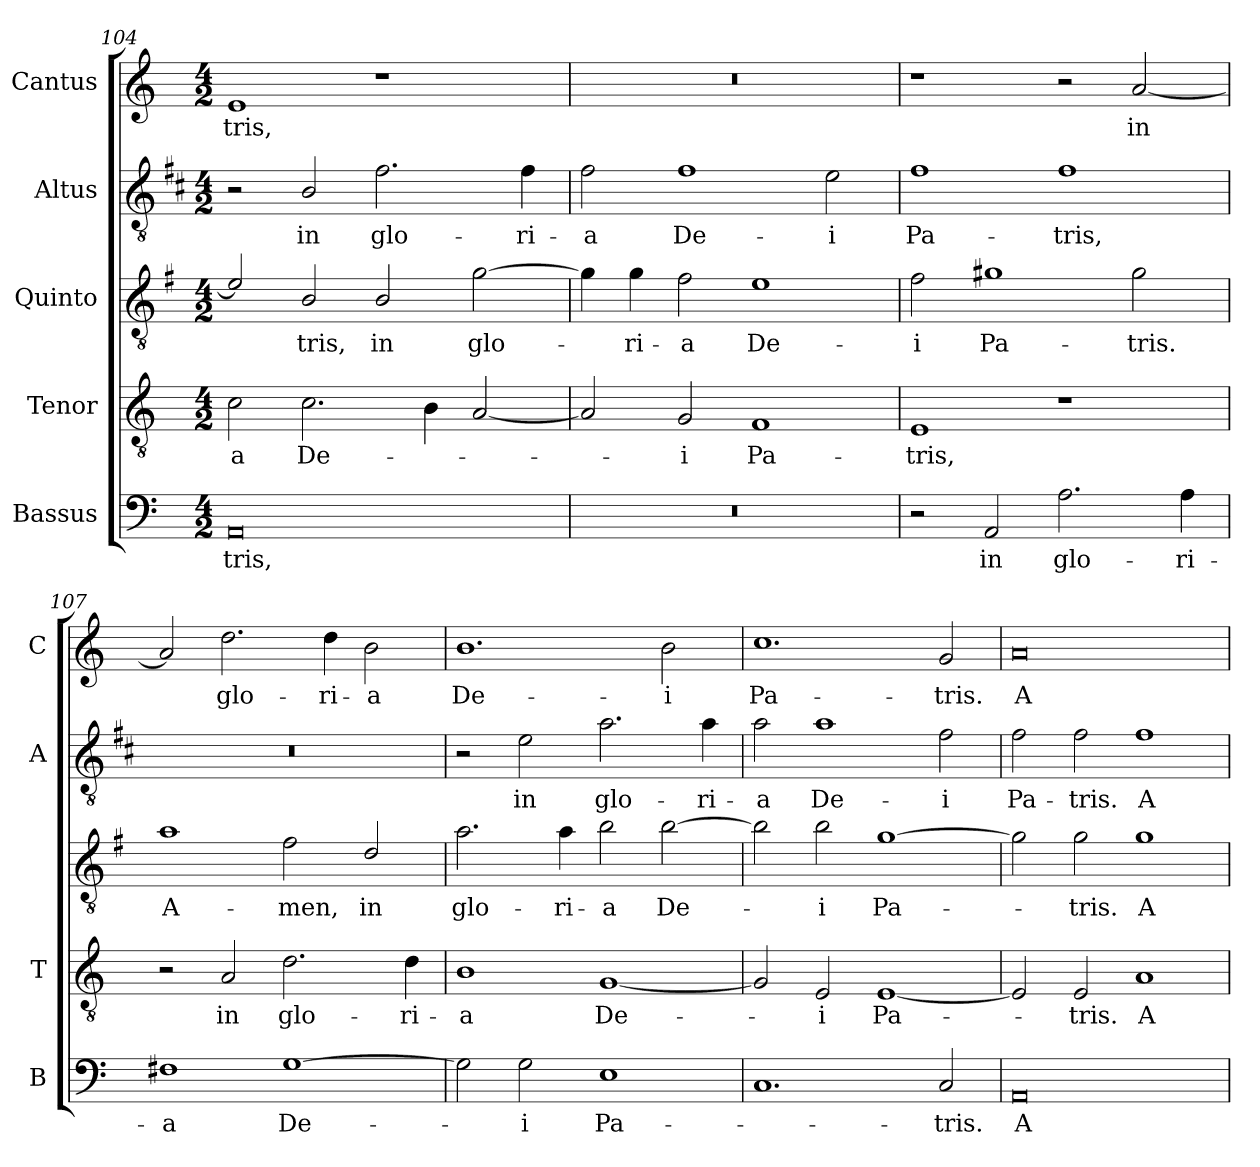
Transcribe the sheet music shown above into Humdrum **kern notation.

**kern	**text	**kern	**text	**kern	**text	**kern	**text	**kern	**text
*part5	*part5	*part4	*part4	*part3	*part3	*part2	*part2	*part1	*part1
*staff5	*staff5	*staff4	*staff4	*staff3	*staff3	*staff2	*staff2	*staff1	*staff1
*I"Bassus	*	*I"Tenor	*	*I"Quinto	*	*I"Altus	*	*I"Cantus	*
*I'B	*	*I'T	*	*	*	*I'A	*	*I'C	*
*clefF4	*	*clefGv2	*	*clefGv2	*	*clefGv2	*	*clefG2	*
*	*	*	*	*ITrd4c7	*	*ITrd1c2	*	*	*
*k[]	*	*k[]	*	*k[]	*	*k[]	*	*k[]	*
*C:	*	*C:	*	*C:	*	*C:	*	*C:	*
*M4/2	*	*M4/2	*	*M4/2	*	*M4/2	*	*M4/2	*
=104	=104	=104	=104	=104	=104	=104	=104	=104	=104
!	!LO:LY:b	!	!LO:LY:b	!	!	!	!	!	!LO:LY:b
0AA	-tris,	2c\	-a	2A/]	.	2r	.	1e	-tris,
!	!	!	!LO:LY:b	!	!LO:LY:b	!	!LO:LY:b	!	!
.	.	2.c\	De-	2E/	-tris,	2A/	in	.	.
!	!	!	!	!	!LO:LY:b	!	!LO:LY:b	!	!
.	.	.	.	2E/	in	2.e\	glo-	1r	.
.	.	4B\	.	.	.	.	.	.	.
!	!	!	!	!	!LO:LY:b	!	!	!	!
.	.	[2A/	.	[2c\	glo-	.	.	.	.
!	!	!	!	!	!	!	!LO:LY:b	!	!
.	.	.	.	.	.	4e\	-ri-	.	.
=105	=105	=105	=105	=105	=105	=105	=105	=105	=105
!	!	!	!	!	!	!	!LO:LY:b	!	!
0r	.	2A/]	.	4c\]	.	2e\	-a	0r	.
!	!	!	!	!	!LO:LY:b	!	!	!	!
.	.	.	.	4c\	-ri-	.	.	.	.
!	!	!	!LO:LY:b	!	!LO:LY:b	!	!LO:LY:b	!	!
.	.	2G/	-i	2B\	-a	1e	De-	.	.
!	!	!	!LO:LY:b	!	!LO:LY:b	!	!	!	!
.	.	1F	Pa-	1A	De-	.	.	.	.
!	!	!	!	!	!	!	!LO:LY:b	!	!
.	.	.	.	.	.	2d\	-i	.	.
!!LO:LB:g=z
=106	=106	=106	=106	=106	=106	=106	=106	=106	=106
!	!	!	!LO:LY:b	!	!LO:LY:b	!	!LO:LY:b	!	!
2r	.	1E	-tris,	2B\	-i	1e	Pa-	1r	.
!	!LO:LY:b	!	!	!	!LO:LY:b	!	!	!	!
2AA/	in	.	.	1c#X	Pa-	.	.	.	.
!	!LO:LY:b	!	!	!	!	!	!LO:LY:b	!	!
2.A\	glo-	1r	.	.	.	1e	-tris,	2r	.
!	!	!	!	!	!LO:LY:b	!	!	!	!LO:LY:b
.	.	.	.	2c#\	-tris.	.	.	[2a/	in
!	!LO:LY:b	!	!	!	!	!	!	!	!
4A\	-ri-	.	.	.	.	.	.	.	.
=107	=107	=107	=107	=107	=107	=107	=107	=107	=107
!	!LO:LY:b	!	!	!	!LO:LY:b	!	!	!	!
1F#X	-a	2r	.	1d	A-	0r	.	2a/]	.
!	!	!	!LO:LY:b	!	!	!	!	!	!LO:LY:b
.	.	2A/	in	.	.	.	.	2.dd\	glo-
!	!LO:LY:b	!	!LO:LY:b	!	!LO:LY:b	!	!	!	!
[1G	De-	2.d\	glo-	2B\	-men,	.	.	.	.
!	!	!	!	!	!	!	!	!	!LO:LY:b
.	.	.	.	.	.	.	.	4dd\	-ri-
!	!	!	!	!	!LO:LY:b	!	!	!	!LO:LY:b
.	.	.	.	2G/	in	.	.	2b\	-a
!	!	!	!LO:LY:b	!	!	!	!	!	!
.	.	4d\	-ri-	.	.	.	.	.	.
=108	=108	=108	=108	=108	=108	=108	=108	=108	=108
!	!	!	!LO:LY:b	!	!LO:LY:b	!	!	!	!LO:LY:b
2G\]	.	1B	-a	2.d\	glo-	2r	.	1.b	De-
!	!LO:LY:b	!	!	!	!	!	!LO:LY:b	!	!
2G\	-i	.	.	.	.	2d\	in	.	.
!	!	!	!	!	!LO:LY:b	!	!	!	!
.	.	.	.	4d\	-ri-	.	.	.	.
!	!LO:LY:b	!	!LO:LY:b	!	!LO:LY:b	!	!LO:LY:b	!	!
1E	Pa-	[1G	De-	2e\	-a	2.g\	glo-	.	.
!	!	!	!	!	!LO:LY:b	!	!	!	!LO:LY:b
.	.	.	.	[2e\	De-	.	.	2b\	-i
!	!	!	!	!	!	!	!LO:LY:b	!	!
.	.	.	.	.	.	4g\	-ri-	.	.
=109	=109	=109	=109	=109	=109	=109	=109	=109	=109
!	!	!	!	!	!	!	!LO:LY:b	!	!LO:LY:b
1.C	.	2G/]	.	2e\]	.	2g\	-a	1.cc	Pa-
!	!	!	!LO:LY:b	!	!LO:LY:b	!	!LO:LY:b	!	!
.	.	2E/	-i	2e\	-i	1g	De-	.	.
!	!	!	!LO:LY:b	!	!LO:LY:b	!	!	!	!
.	.	[1E	Pa-	[1c	Pa-	.	.	.	.
!	!LO:LY:b	!	!	!	!	!	!LO:LY:b	!	!LO:LY:b
2C/	-tris.	.	.	.	.	2e\	-i	2g/	-tris.
=110	=110	=110	=110	=110	=110	=110	=110	=110	=110
!	!LO:LY:b	!	!	!	!	!	!LO:LY:b	!	!LO:LY:b
0AA	A-	2E/]	.	2c\]	.	2e\	Pa-	0a	A-
!	!	!	!LO:LY:b	!	!LO:LY:b	!	!LO:LY:b	!	!
.	.	2E/	-tris.	2c\	-tris.	2e\	-tris.	.	.
!	!	!	!LO:LY:b	!	!LO:LY:b	!	!LO:LY:b	!	!
.	.	1A	A-	1c	A-	1e	A-	.	.
=	=	=	=	=	=	=	=	=	=
*-	*-	*-	*-	*-	*-	*-	*-	*-	*-
